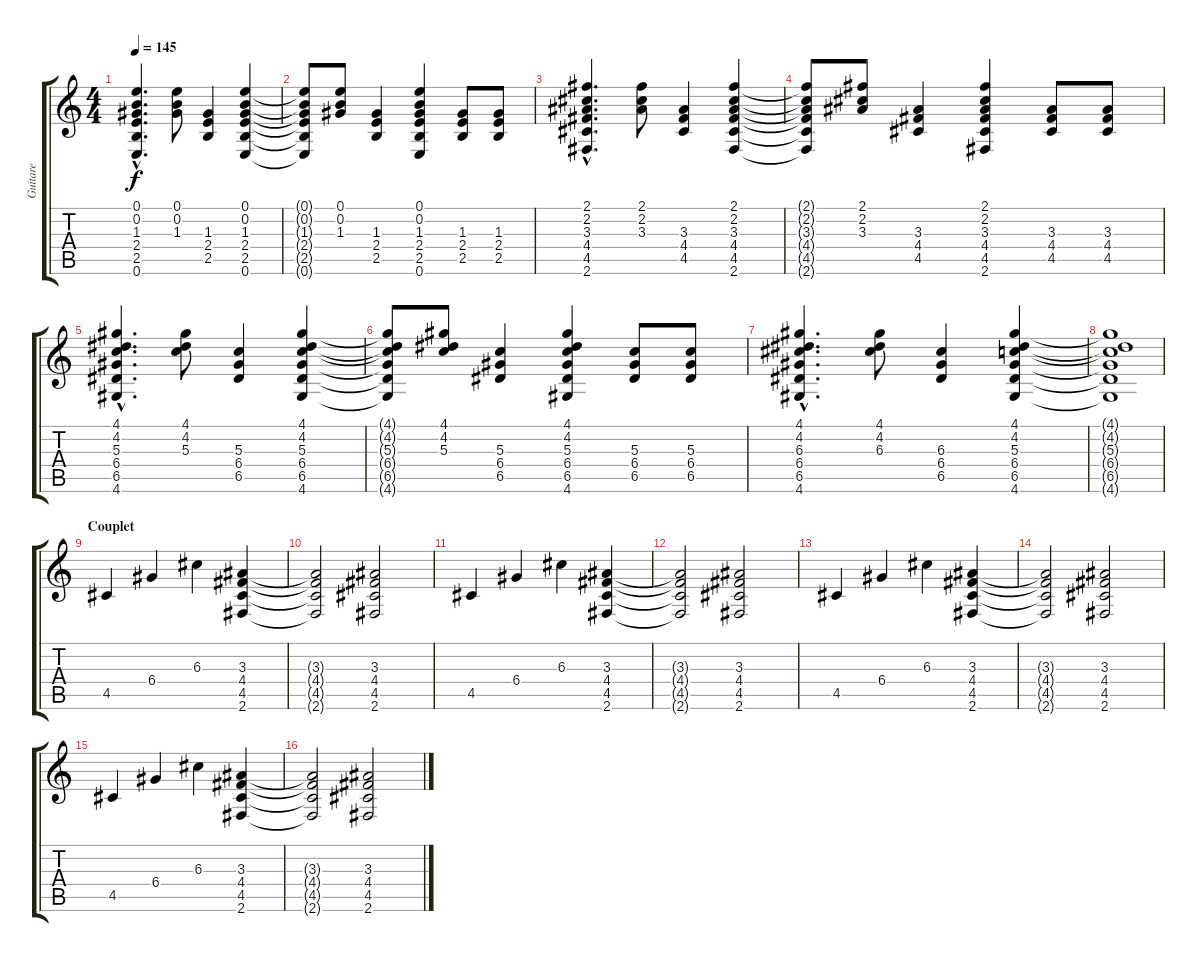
\track ("Guitare" "Guitare") {instrument acousticguitarsteel}
\staff {score tabs}
\tuning (E4 B3 G3 D3 A2 E2) {hide}
\ts (4 4)
\tempo 145
\clef g2
\ks c
(0.1{hac} 0.2{hac} 1.3{hac} 2.4{hac} 2.5{hac} 0.6{hac}).4{d dy f} (0.1 0.2 1.3).8 (1.3 2.4 2.5).4 (0.1 0.2 1.3 2.4 2.5 0.6).4 |
(0.1{t} 0.2{t} 1.3{t} 2.4{t} 2.5{t} 0.6{t}).8 (0.1 0.2 1.3).8 (1.3 2.4 2.5).4 (0.1 0.2 1.3 2.4 2.5 0.6).4 (1.3 2.4 2.5).8 (1.3 2.4 2.5).8 |
(2.1{hac} 2.2{hac} 3.3{hac} 4.4{hac} 4.5{hac} 2.6{hac}).4{d} (2.1 2.2 3.3).8 (3.3 4.4 4.5).4 (2.1 2.2 3.3 4.4 4.5 2.6).4 |
(2.1{t} 2.2{t} 3.3{t} 4.4{t} 4.5{t} 2.6{t}).8 (2.1 2.2 3.3).8 (3.3 4.4 4.5).4 (2.1 2.2 3.3 4.4 4.5 2.6).4 (3.3 4.4 4.5).8 (3.3 4.4 4.5).8 |
(4.1{hac} 4.2{hac} 5.3{hac} 6.4{hac} 6.5{hac} 4.6{hac}).4{d} (4.1 4.2 5.3).8 (5.3 6.4 6.5).4 (4.1 4.2 5.3 6.4 6.5 4.6).4 |
(4.1{t} 4.2{t} 5.3{t} 6.4{t} 6.5{t} 4.6{t}).8 (4.1 4.2 5.3).8 (5.3 6.4 6.5).4 (4.1 4.2 5.3 6.4 6.5 4.6).4 (5.3 6.4 6.5).8 (5.3 6.4 6.5).8 |
(4.1{hac} 4.2{hac} 6.3{hac} 6.4{hac} 6.5{hac} 4.6{hac}).4{d} (4.1 4.2 6.3).8 (6.3 6.4 6.5).4 (4.1 4.2 5.3 6.4 6.5 4.6).4 |
(4.1{t} 4.2{t} 5.3{t} 6.4{t} 6.5{t} 4.6{t}).1 |
\section ("" "Couplet")
4.5.4 6.4.4 6.3.4 (3.3 4.4 4.5 2.6).4 |
(3.3{t} 4.4{t} 4.5{t} 2.6{t}).2 (3.3 4.4 4.5 2.6).2 |
4.5.4 6.4.4 6.3.4 (3.3 4.4 4.5 2.6).4 |
(3.3{t} 4.4{t} 4.5{t} 2.6{t}).2 (3.3 4.4 4.5 2.6).2 |
4.5.4 6.4.4 6.3.4 (3.3 4.4 4.5 2.6).4 |
(3.3{t} 4.4{t} 4.5{t} 2.6{t}).2 (3.3 4.4 4.5 2.6).2 |
4.5.4 6.4.4 6.3.4 (3.3 4.4 4.5 2.6).4 |
(3.3{t} 4.4{t} 4.5{t} 2.6{t}).2 (3.3 4.4 4.5 2.6).2
